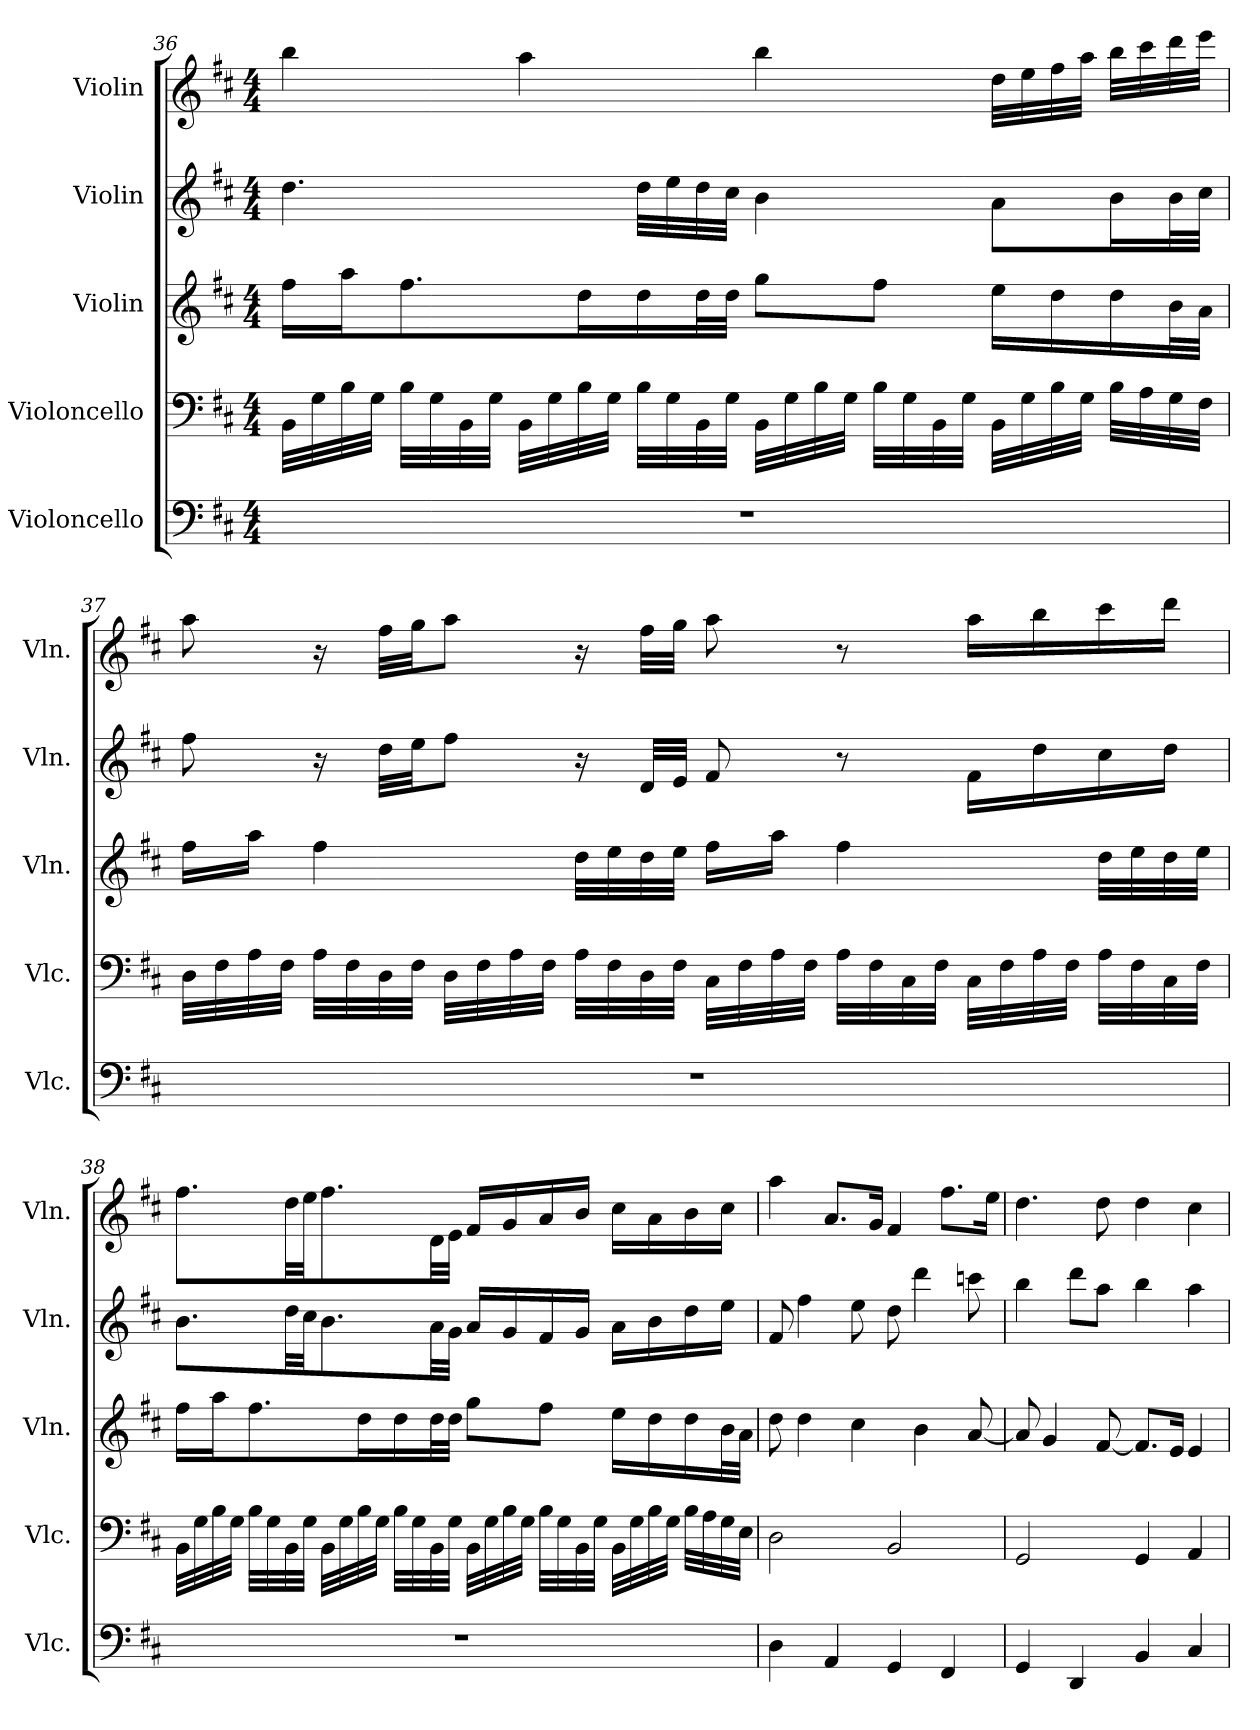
**kern	**kern	**kern	**kern	**kern
*part5	*part4	*part3	*part2	*part1
*staff5	*staff4	*staff3	*staff2	*staff1
*I"Violoncello	*I"Violoncello	*I"Violin	*I"Violin	*I"Violin
*I'Vlc.	*I'Vlc.	*I'Vln.	*I'Vln.	*I'Vln.
!!LO:PB:g=z
*clefF4	*clefF4	*clefG2	*clefG2	*clefG2
*k[f#c#]	*k[f#c#]	*k[f#c#]	*k[f#c#]	*k[f#c#]
*D:	*D:	*D:	*D:	*D:
*M4/4	*M4/4	*M4/4	*M4/4	*M4/4
=36	=36	=36	=36	=36
1r	32BB\LLL	16ff#\LL	4.dd\	4bb\
.	32G\	.	.	.
.	32B\	16aa\J	.	.
.	32G\JJJ	.	.	.
.	32B\LLL	8.ff#\	.	.
.	32G\	.	.	.
.	32BB\	.	.	.
.	32G\JJJ	.	.	.
.	32BB\LLL	.	.	4aa\
.	32G\	.	.	.
.	32B\	16dd\L	.	.
.	32G\JJJ	.	.	.
.	32B\LLL	16dd\	32dd\LLL	.
.	32G\	.	32ee\	.
.	32BB\	32dd\L	32dd\	.
.	32G\JJJ	32dd\JJJ	32cc#\JJJ	.
.	32BB\LLL	8gg\L	4b\	4bb\
.	32G\	.	.	.
.	32B\	.	.	.
.	32G\JJJ	.	.	.
.	32B\LLL	8ff#\J	.	.
.	32G\	.	.	.
.	32BB\	.	.	.
.	32G\JJJ	.	.	.
.	32BB\LLL	16ee\LL	8a\L	32dd\LLL
.	32G\	.	.	32ee\
.	32B\	16dd\	.	32ff#\
.	32G\JJJ	.	.	32aa\JJJ
.	32B\LLL	16dd\	16b\L	32bb\LLL
.	32A\	.	.	32ccc#\
.	32G\	32b\L	32b\L	32ddd\
.	32F#\JJJ	32a\JJJ	32cc#\JJJ	32eee\JJJ
!!LO:LB:g=z
=37	=37	=37	=37	=37
1r	32D\LLL	16ff#\LL	8ff#\	8aa\
.	32F#\	.	.	.
.	32A\	16aa\JJ	.	.
.	32F#\JJJ	.	.	.
.	32A\LLL	4ff#\	16r	16r
.	32F#\	.	.	.
.	32D\	.	32dd\LLL	32ff#\LLL
.	32F#\JJJ	.	32ee\JJ	32gg\JJ
.	32D\LLL	.	8ff#\J	8aa\J
.	32F#\	.	.	.
.	32A\	.	.	.
.	32F#\JJJ	.	.	.
.	32A\LLL	32dd\LLL	16r	16r
.	32F#\	32ee\	.	.
.	32D\	32dd\	32d/LLL	32ff#\LLL
.	32F#\JJJ	32ee\JJJ	32e/JJJ	32gg\JJJ
.	32C#\LLL	16ff#\LL	8f#/	8aa\
.	32F#\	.	.	.
.	32A\	16aa\JJ	.	.
.	32F#\JJJ	.	.	.
.	32A\LLL	4ff#\	8r	8r
.	32F#\	.	.	.
.	32C#\	.	.	.
.	32F#\JJJ	.	.	.
.	32C#\LLL	.	16f#\LL	16aa\LL
.	32F#\	.	.	.
.	32A\	.	16dd\	16bb\
.	32F#\JJJ	.	.	.
.	32A\LLL	32dd\LLL	16cc#\	16ccc#\
.	32F#\	32ee\	.	.
.	32C#\	32dd\	16dd\JJ	16ddd\JJ
.	32F#\JJJ	32ee\JJJ	.	.
!!LO:PB:g=z
=38	=38	=38	=38	=38
1r	32BB\LLL	16ff#\LL	8.b\L	8.ff#\L
.	32G\	.	.	.
.	32B\	16aa\J	.	.
.	32G\JJJ	.	.	.
.	32B\LLL	8.ff#\	.	.
.	32G\	.	.	.
.	32BB\	.	32dd\LL	32dd\LL
.	32G\JJJ	.	32cc#\JJ	32ee\JJ
.	32BB\LLL	.	8.b\	8.ff#\
.	32G\	.	.	.
.	32B\	16dd\L	.	.
.	32G\JJJ	.	.	.
.	32B\LLL	16dd\	.	.
.	32G\	.	.	.
.	32BB\	32dd\L	32a\LL	32d\LL
.	32G\JJJ	32dd\JJJ	32g\JJJ	32e\JJJ
.	32BB\LLL	8gg\L	16a/LL	16f#/LL
.	32G\	.	.	.
.	32B\	.	16g/	16g/
.	32G\JJJ	.	.	.
.	32B\LLL	8ff#\J	16f#/	16a/
.	32G\	.	.	.
.	32BB\	.	16g/JJ	16b/JJ
.	32G\JJJ	.	.	.
.	32BB\LLL	16ee\LL	16a\LL	16cc#\LL
.	32G\	.	.	.
.	32B\	16dd\	16b\	16a\
.	32G\JJJ	.	.	.
.	32B\LLL	16dd\	16dd\	16b\
.	32A\	.	.	.
.	32G\	32b\L	16ee\JJ	16cc#\JJ
.	32E\JJJ	32a\JJJ	.	.
!!LO:PB:g=z
=39	=39	=39	=39	=39
4D\	2D\	8dd\	8f#/	4aa\
.	.	4dd\	4ff#\	.
4AA/	.	.	.	8.a/L
.	.	4cc#\	8ee\	.
.	.	.	.	16g/Jk
4GG/	2BB/	.	8dd\	4f#/
.	.	4b\	4ddd\	.
4FF#/	.	.	.	8.ff#\L
.	.	[8a/	8cccn\	.
.	.	.	.	16ee\Jk
!!LO:PB:g=z
=40	=40	=40	=40	=40
4GG/	2GG/	8a/]	4bb\	4.dd\
.	.	4g/	.	.
4DD/	.	.	8ddd\L	.
.	.	[8f#/	8aa\J	8dd\
4BB/	4GG/	8.f#/L]	4bb\	4dd\
.	.	16e/Jk	.	.
4C#/	4AA/	4e/	4aa\	4cc#\
=	=	=	=	=
*-	*-	*-	*-	*-
